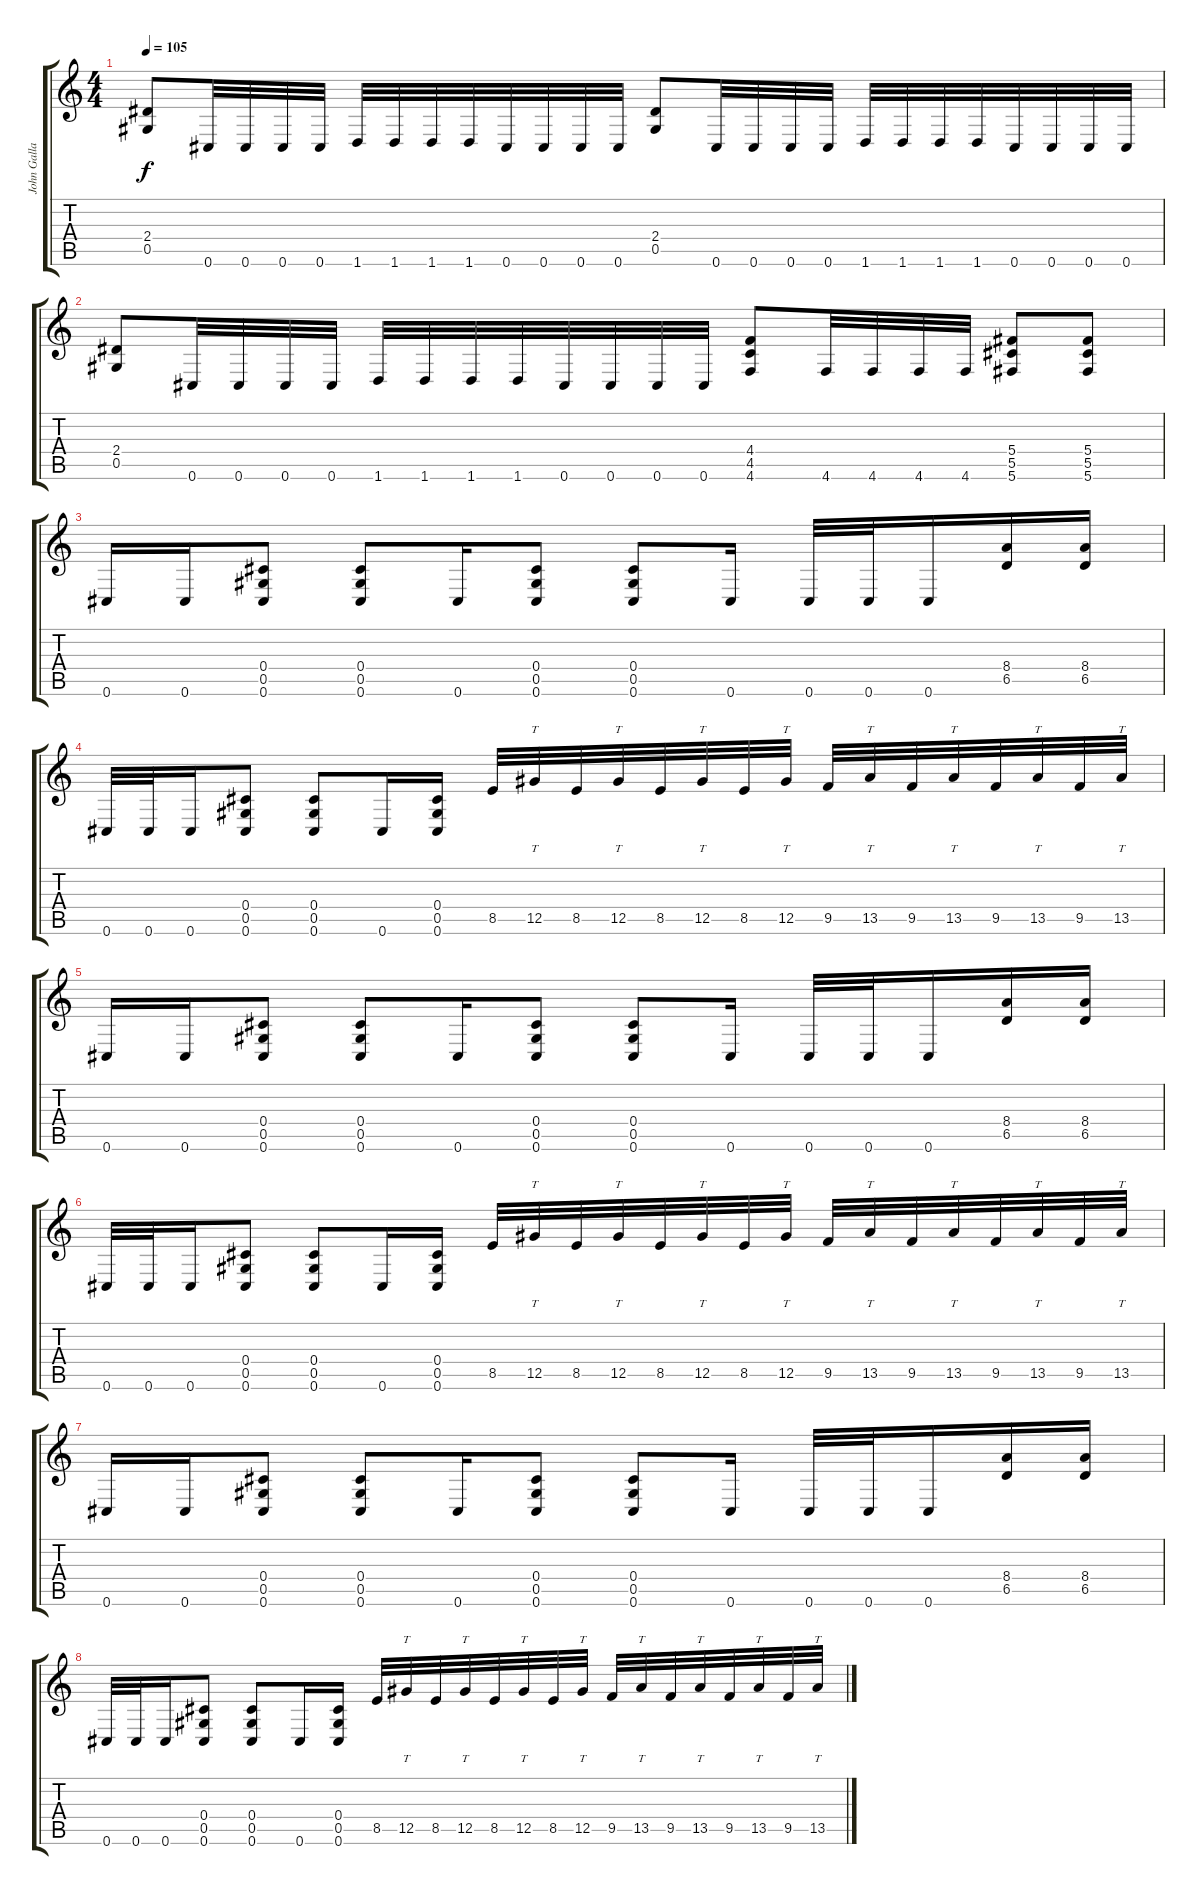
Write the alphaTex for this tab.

\track ("John Gallagher" "John Galla") {instrument distortionguitar}
\staff {score tabs}
\tuning (Eb4 Bb3 Gb3 Db3 Ab2 Db2) {hide}
\ts (4 4)
\tempo 105
\clef g2
\ks c
(2.4 0.5).8{dy f} 0.6.32 0.6.32 0.6.32 0.6.32 1.6.32 1.6.32 1.6.32 1.6.32 0.6.32 0.6.32 0.6.32 0.6.32 (2.4 0.5).8 0.6.32 0.6.32 0.6.32 0.6.32 1.6.32 1.6.32 1.6.32 1.6.32 0.6.32 0.6.32 0.6.32 0.6.32 |
(2.4 0.5).8 0.6.32 0.6.32 0.6.32 0.6.32 1.6.32 1.6.32 1.6.32 1.6.32 0.6.32 0.6.32 0.6.32 0.6.32 (4.4 4.5 4.6).8 4.6.32 4.6.32 4.6.32 4.6.32 (5.4 5.5 5.6).8 (5.4 5.5 5.6).8 |
0.6.16 0.6.16 (0.4 0.5 0.6).8 (0.4 0.5 0.6).8 0.6.16 (0.4 0.5 0.6).8 (0.4 0.5 0.6).8 0.6.16 0.6.32 0.6.32 0.6.16 (8.4 6.5).16 (8.4 6.5).16 |
0.6.32 0.6.32 0.6.16 (0.4 0.5 0.6).8 (0.4 0.5 0.6).8 0.6.16 (0.4 0.5 0.6).16 8.5.32 12.5.32{tt} 8.5.32 12.5.32{tt} 8.5.32 12.5.32{tt} 8.5.32 12.5.32{tt} 9.5.32 13.5.32{tt} 9.5.32 13.5.32{tt} 9.5.32 13.5.32{tt} 9.5.32 13.5.32{tt} |
0.6.16 0.6.16 (0.4 0.5 0.6).8 (0.4 0.5 0.6).8 0.6.16 (0.4 0.5 0.6).8 (0.4 0.5 0.6).8 0.6.16 0.6.32 0.6.32 0.6.16 (8.4 6.5).16 (8.4 6.5).16 |
0.6.32 0.6.32 0.6.16 (0.4 0.5 0.6).8 (0.4 0.5 0.6).8 0.6.16 (0.4 0.5 0.6).16 8.5.32 12.5.32{tt} 8.5.32 12.5.32{tt} 8.5.32 12.5.32{tt} 8.5.32 12.5.32{tt} 9.5.32 13.5.32{tt} 9.5.32 13.5.32{tt} 9.5.32 13.5.32{tt} 9.5.32 13.5.32{tt} |
0.6.16 0.6.16 (0.4 0.5 0.6).8 (0.4 0.5 0.6).8 0.6.16 (0.4 0.5 0.6).8 (0.4 0.5 0.6).8 0.6.16 0.6.32 0.6.32 0.6.16 (8.4 6.5).16 (8.4 6.5).16 |
0.6.32 0.6.32 0.6.16 (0.4 0.5 0.6).8 (0.4 0.5 0.6).8 0.6.16 (0.4 0.5 0.6).16 8.5.32 12.5.32{tt} 8.5.32 12.5.32{tt} 8.5.32 12.5.32{tt} 8.5.32 12.5.32{tt} 9.5.32 13.5.32{tt} 9.5.32 13.5.32{tt} 9.5.32 13.5.32{tt} 9.5.32 13.5.32{tt}
